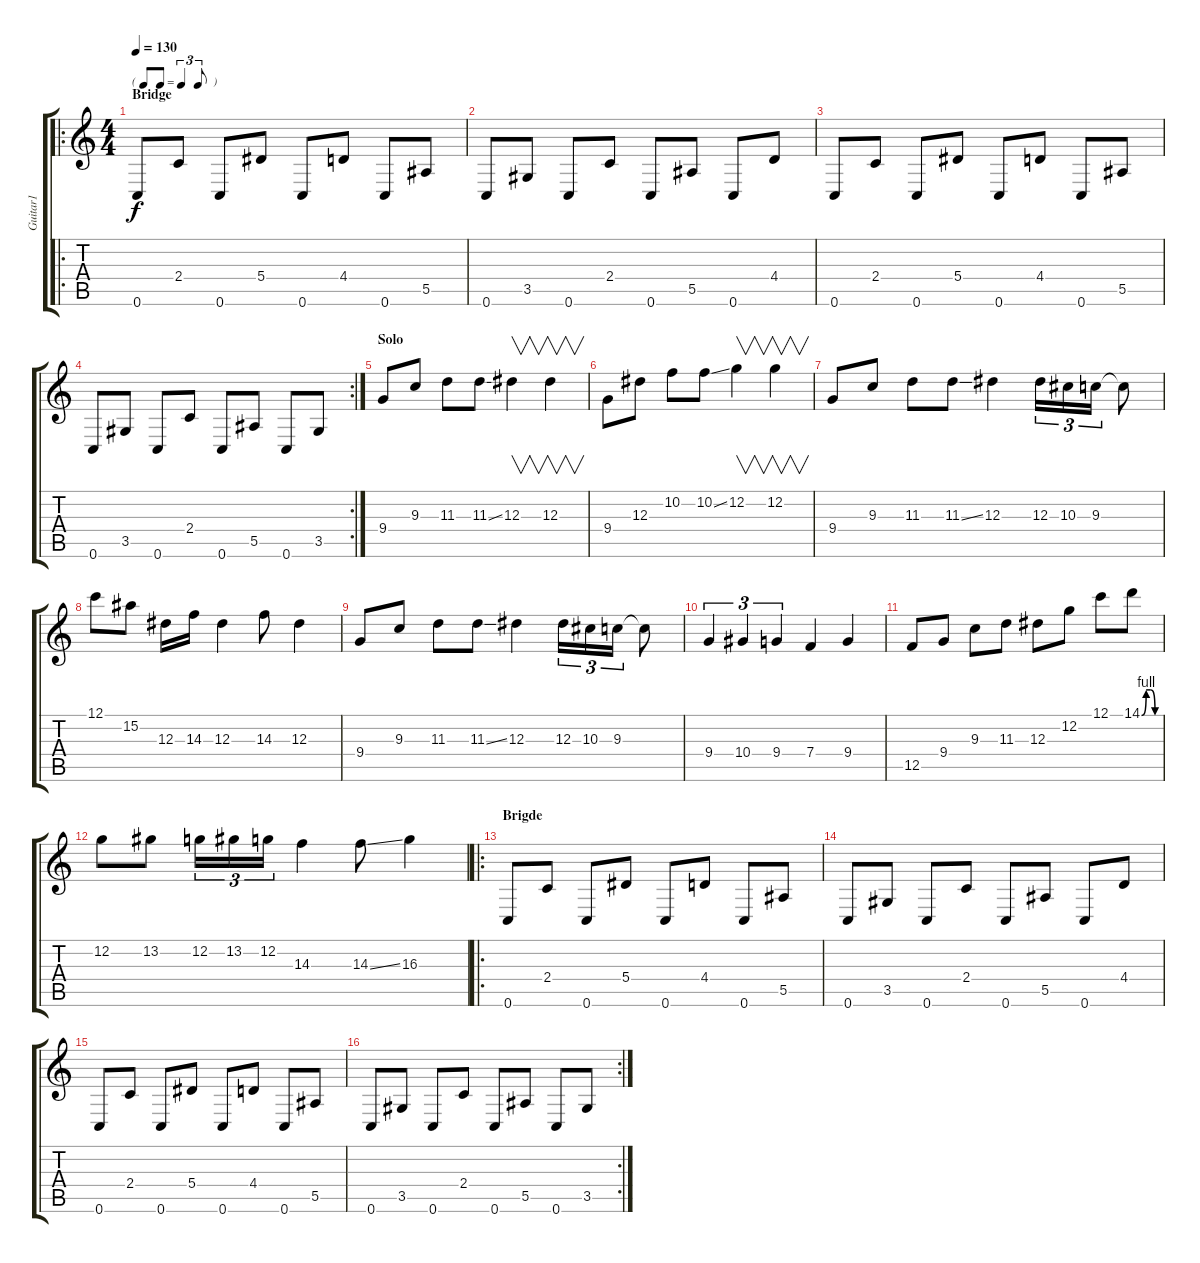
\track ("Guitar1" "Guitar1") {instrument overdrivenguitar}
\staff {score tabs}
\tuning (C4 G3 Eb3 Bb2 F2 C2) {hide}
\ro
\ts (4 4)
\tf triplet8th
\section ("" "Bridge")
\tempo 130
\clef g2
\ks c
0.6.8{dy f} 2.4.8 0.6.8 5.4.8 0.6.8 4.4.8 0.6.8 5.5.8 |
0.6.8 3.5.8 0.6.8 2.4.8 0.6.8 5.5.8 0.6.8 4.4.8 |
0.6.8 2.4.8 0.6.8 5.4.8 0.6.8 4.4.8 0.6.8 5.5.8 |
\rc 2
0.6.8 3.5.8 0.6.8 2.4.8 0.6.8 5.5.8 0.6.8 3.5.8 |
\section ("" "Solo")
9.4.8 9.3.8 11.3.8 11.3{ss}.8 12.3.4{v} 12.3.4{v} |
9.4.8 12.3.8 10.2.8 10.2{ss}.8 12.2.4{v} 12.2.4{v} |
9.4.8 9.3.8 11.3.8 11.3{ss}.8 12.3.4 12.3.16{tu (3 2)} 10.3.16{tu (3 2)} 9.3.16{tu (3 2)} 9.3{t}.8 |
12.1.8 15.2.8 12.3.16 14.3.16 12.3.4 14.3.8 12.3.4 |
9.4.8 9.3.8 11.3.8 11.3{ss}.8 12.3.4 12.3.16{tu (3 2)} 10.3.16{tu (3 2)} 9.3.16{tu (3 2)} 9.3{t}.8 |
9.4.4{tu (3 2)} 10.4.4{tu (3 2)} 9.4.4{tu (3 2)} 7.4.4 9.4.4 |
12.5.8 9.4.8 9.3.8 11.3.8 12.3.8 12.2.8 12.1.8 14.1{be (custom 0 0 15 4 30 4 45 0 60 0)}.8 |
12.2.8 13.2.8 12.2.16{tu (3 2)} 13.2.16{tu (3 2)} 12.2.16{tu (3 2)} 14.3.4 14.3{ss}.8 16.3.4 |
\ro
\section ("" "Brigde")
0.6.8 2.4.8 0.6.8 5.4.8 0.6.8 4.4.8 0.6.8 5.5.8 |
0.6.8 3.5.8 0.6.8 2.4.8 0.6.8 5.5.8 0.6.8 4.4.8 |
0.6.8 2.4.8 0.6.8 5.4.8 0.6.8 4.4.8 0.6.8 5.5.8 |
\rc 2
0.6.8 3.5.8 0.6.8 2.4.8 0.6.8 5.5.8 0.6.8 3.5.8
